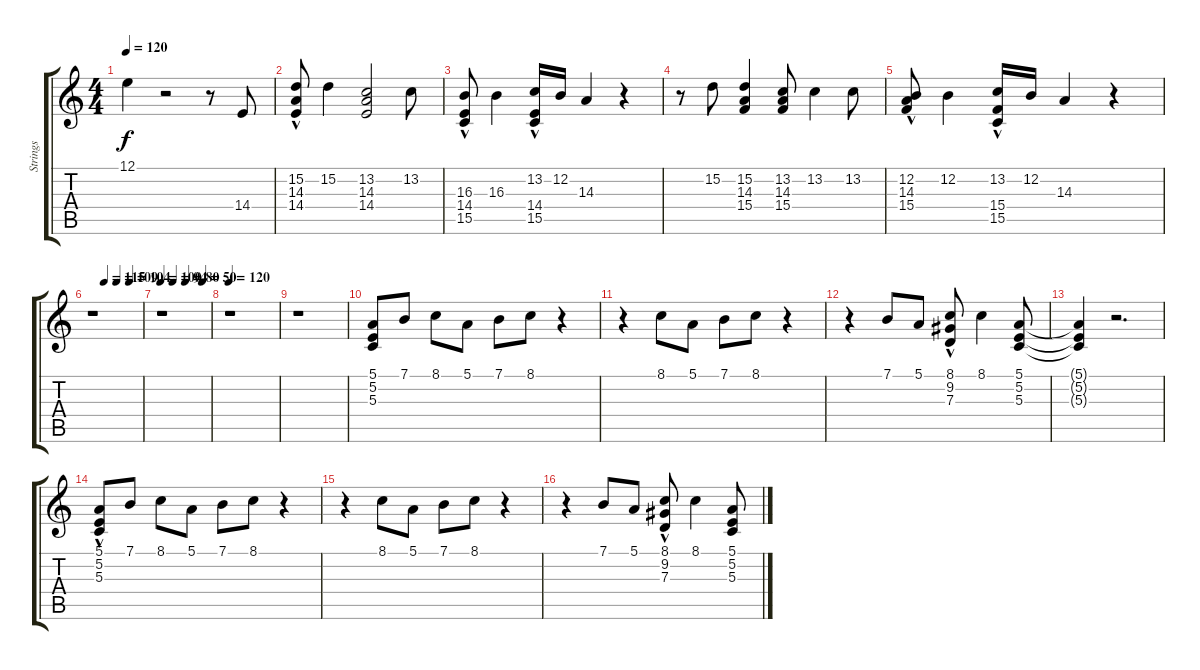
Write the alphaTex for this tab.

\track ("Strings" "Strings") {instrument synthstrings2}
\staff {score tabs}
\tuning (E4 B3 G3 D3 A2 E2) {hide}
\ts (4 4)
\tempo 120
\clef g2
\ks c
12.1.4{dy f} r.2 r.8 14.4.8 |
(15.2 14.3{hac} 14.4{hac}).8 15.2.4 (13.2 14.3 14.4).2 13.2.8 |
(16.3 14.4{hac} 15.5{hac}).8 16.3.4 (13.2 14.4{hac} 15.5{hac}).16 12.2.16 14.3.4 r.4 |
r.8 15.2.8 (15.2 14.3 15.4).4 (13.2 14.3 15.4).8 13.2.4 13.2.8 |
(12.2 14.3{hac} 15.4{hac}).8 12.2.4 (13.2 15.4{hac} 15.5{hac}).16 12.2.16 14.3.4 r.4 |
\tempo (115 0.25)
\tempo (109 0.5)
\tempo (104 0.75)
r.1 |
\tempo 100
\tempo (94 0.25)
\tempo (80 0.5)
\tempo (50 0.84375)
r.1 |
\tempo 120
r.1 |
r.1 |
(5.1 5.2 5.3).8 7.1.8 8.1.8 5.1.8 7.1.8 8.1.8 r.4 |
r.4 8.1.8 5.1.8 7.1.8 8.1.8 r.4 |
r.4 7.1.8 5.1.8 (8.1 9.2{hac} 7.3{hac}).8 8.1.4 (5.1 5.2 5.3).8 |
(5.1{t} 5.2{t} 5.3{t}).4 r.2{d} |
(5.1 5.2{hac} 5.3{hac}).8 7.1.8 8.1.8 5.1.8 7.1.8 8.1.8 r.4 |
r.4 8.1.8 5.1.8 7.1.8 8.1.8 r.4 |
r.4 7.1.8 5.1.8 (8.1 9.2{hac} 7.3{hac}).8 8.1.4 (5.1 5.2 5.3).8
